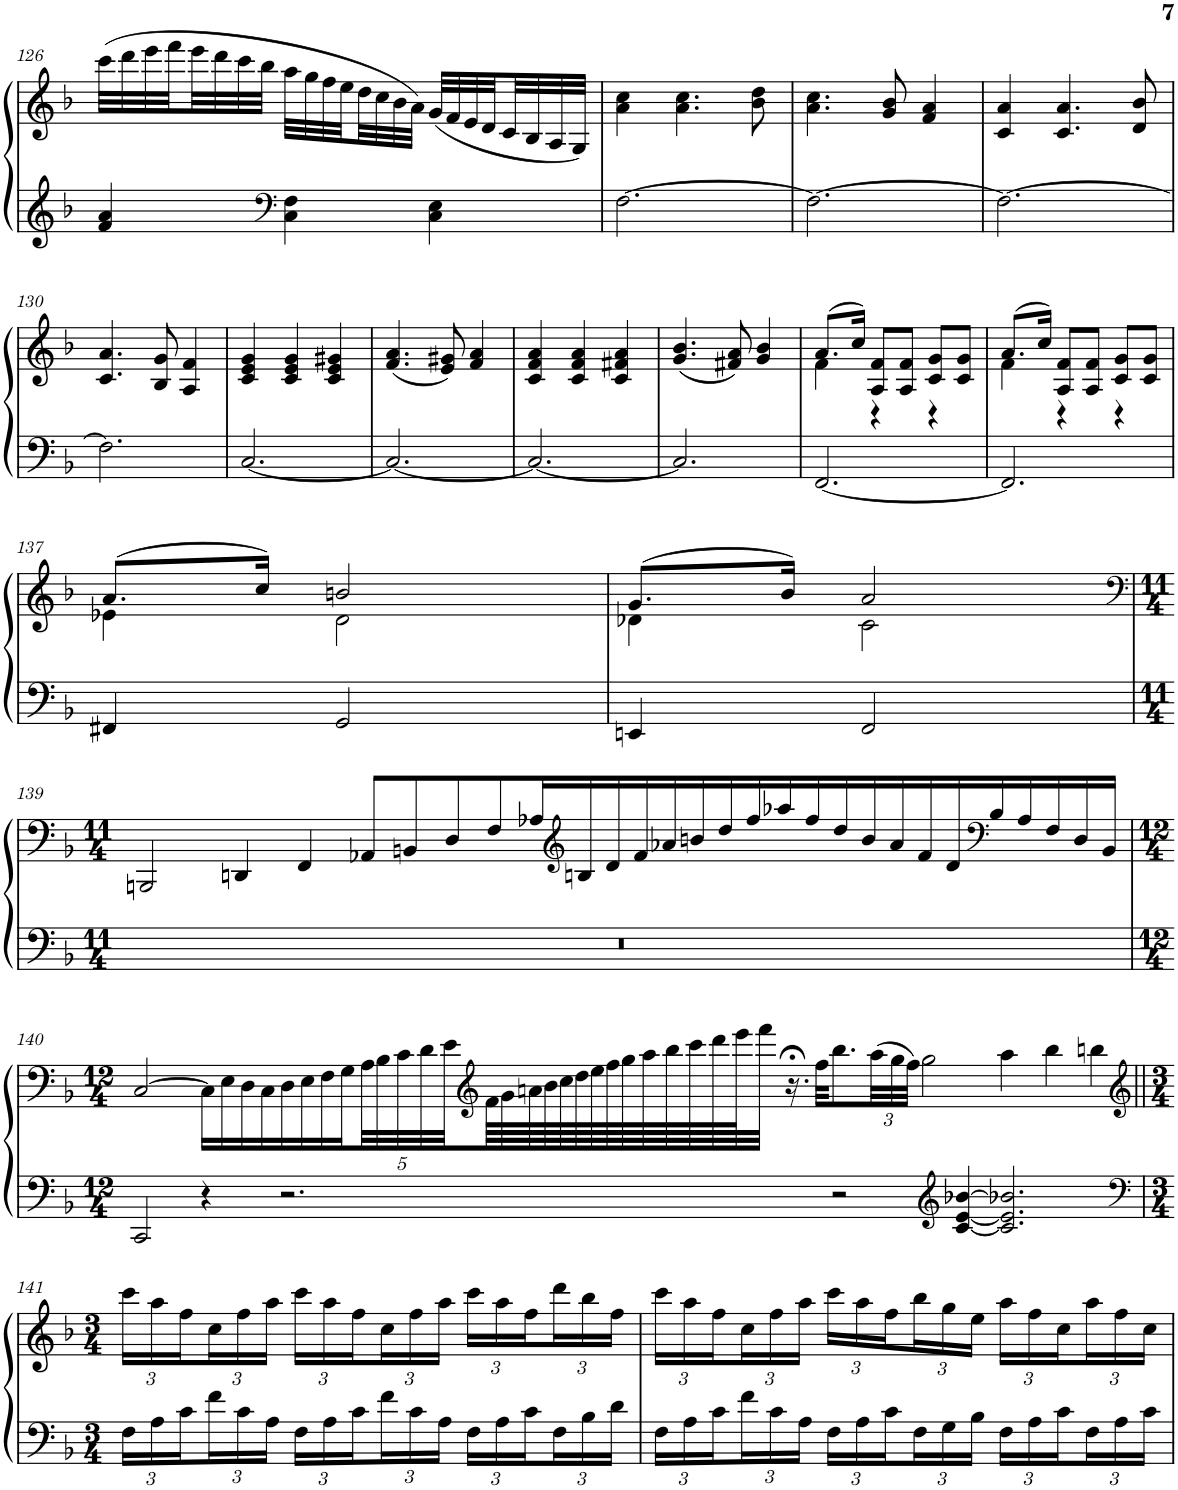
**kern	**kern
*part1	*part1
*staff2	*staff1
*I"Piano	*
*I'Pno.	*
!!LO:PB:g=z
*clefG2	*clefG2
*k[b-]	*k[b-]
*F:	*F:
*M3/4	*M3/4
=126	=126
4f/ 4a/	(32ccc\LLL
.	32ddd\
.	32eee\
.	32fff\
.	32eee\
.	32ddd\
.	32ccc\
.	32bb-\JJJ
*clefF4	*
4C\ 4F\	32aa\LLL
.	32gg\
.	32ff\
.	32ee\
.	32dd\
.	32cc\
.	32b-\
.	32a\JJJ)
4C\ 4E\	(32g/LLL
.	32f/
.	32e/
.	32d/
.	32c/
.	32B-/
.	32A/
.	32G/JJJ)
=127	=127
[2.F\	4a\ 4cc\
.	4.a\ 4.cc\
.	8b-\ 8dd\
=128	=128
2.F\_	4.a\ 4.cc\
.	8g/ 8b-/
.	4f/ 4a/
=129	=129
2.F\_	4c/ 4a/
.	4.c/ 4.a/
.	8d/ 8b-/
!!LO:LB:g=z
=130	=130
2.F\]	4.c/ 4.a/
.	8B-/ 8g/
.	4A/ 4f/
=131	=131
[2.C/	4c/ 4e/ 4g/
.	4c/ 4e/ 4g/
.	4c/ 4e/ 4g#X/
=132	=132
2.C/_	(4.f/ 4.a/
.	8e/ 8g#X/)
.	4f/ 4a/
=133	=133
2.C/_	4c/ 4f/ 4a/
.	4c/ 4f/ 4a/
.	4c/ 4f#X/ 4a/
=134	=134
2.C/]	(4.g/ 4.b-/
.	8f#X/ 8a/)
.	4g/ 4b-/
=135	=135
*	*^
[2.FF/	(8.a/L	4f\
.	16cc/Jk)	.
.	8A/ 8f/L	4r
.	8A/ 8f/J	.
.	8c/ 8g/L	4r
.	8c/ 8g/J	.
=136	=136	=136
2.FF/]	(8.a/L	4f\
.	16cc/Jk)	.
.	8A/ 8f/L	4r
.	8A/ 8f/J	.
.	8c/ 8g/L	4r
.	8c/ 8g/J	.
!!LO:LB:g=z	!!
=137	=137	=137
4FF#X/	(8.a/L	4e-X\
.	16cc/Jk)	.
2GG/	2bn/	2d\
=138	=138	=138
4EEn/	(8.g/L	4d-X\
.	16b-/Jk)	.
2FF/	2a/	2c\
*	*v	*v
!!LO:LB:g=z
=139	=139
*	*clefF4
*M11/4	*M11/4
4%11r	2BBBn/
.	4DDn/
.	4FF/
.	8AA-X/L
.	8BBn/
.	8D/
.	8F/
.	16A-X/L
*	*clefG2
.	16Bn/
.	16d/
.	16f/
.	16a-X/
.	16bn/
.	16dd/
.	16ff/
.	16aa-X/
.	16ff/
.	16dd/
.	16b/
.	16a-/
.	16f/
.	16d/
*	*clefF4
.	16B/
.	16A-/
.	16F/
.	16D/
.	16BB/JJ
!!LO:LB:g=z
=140	=140
*M12/4	*M12/4
2CC/	[2C/
4r	16C\LL]
.	16E\
.	16D\
.	16C\
2.r	16D\
.	16E\
.	16F\
.	16G\
*	*Xbrackettup
.	40A\L
.	40B-\
.	40c\
.	40d\
.	40e\
*	*clefG2
.	64f\L
.	64g\
.	64an\
.	64b-\
.	64cc\
.	64dd\
.	64ee\
.	64ff\
.	64gg\
.	64aa\
.	64bb-\
.	64ccc\
.	64ddd\
.	64eee\J
.	32fff\JJJ
.	16.r;<
.	32ff\KKL
2r	8.bb-\
.	(48aa\LL
.	48gg\
.	48ff\JJJ)
.	2gg\
*clefG2	*
[4c/ [4e/ [4b-X/	.
2.c/] 2.e/] 2.b-X/]	4aa\
.	4bb-\
.	4bbn\
!!LO:LB:g=z
=141||	=141||
*clefF4	*clefG2
*M3/4	*M3/4
*Xbrackettup	*
24F\LL	24ccc\LL
24A\	24aa\
24c\	24ff\
24f\	24cc\
24c\	24ff\
24A\JJ	24aa\JJ
24F\LL	24ccc\LL
24A\	24aa\
24c\	24ff\
24f\	24cc\
24c\	24ff\
24A\JJ	24aa\JJ
24F\LL	24ccc\LL
24A\	24aa\
24c\	24ff\
24F\	24ddd\
24B-\	24bb-\
24d\JJ	24ff\JJ
=142	=142
24F\LL	24ccc\LL
24A\	24aa\
24c\	24ff\
24f\	24cc\
24c\	24ff\
24A\JJ	24aa\JJ
24F\LL	24ccc\LL
24A\	24aa\
24c\	24ff\
24F\	24bb-\
24G\	24gg\
24B-\JJ	24ee\JJ
24F\LL	24aa\LL
24A\	24ff\
24c\	24cc\
24F\	24aa\
24A\	24ff\
24c\JJ	24cc\JJ
=	=
*-	*-
